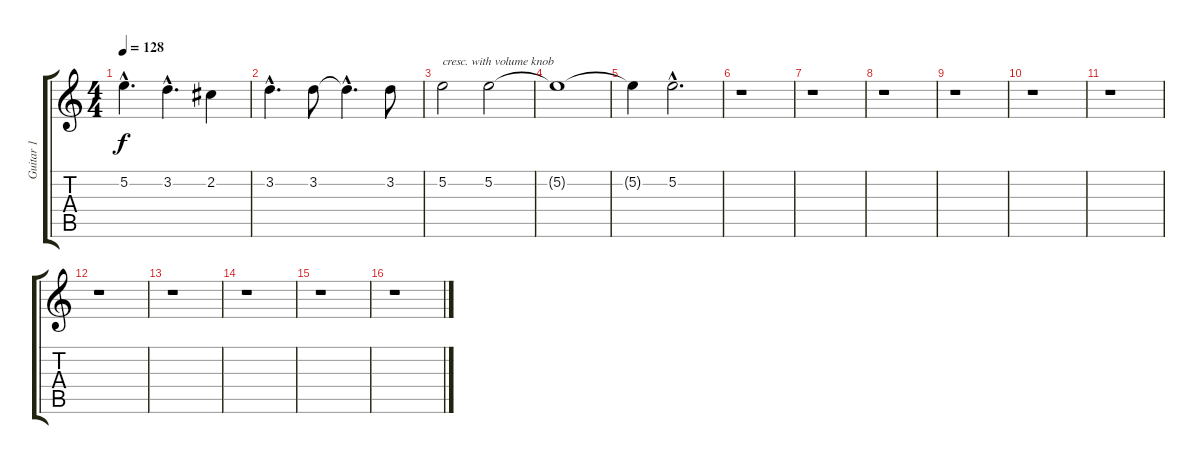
\track ("Guitar 1" "Guitar 1") {instrument electricguitarclean}
\staff {score tabs}
\tuning (E4 B3 G3 D3 A2 E2) {hide}
\ts (4 4)
\tempo 128
\clef g2
\ks c
5.2{hac}.4{d dy f} 3.2{hac}.4{d} 2.2.4 |
3.2{hac}.4{d} 3.2.8 3.2{hac t}.4{d} 3.2.8 |
5.2.2{txt "cresc. with volume knob"} 5.2.2 |
5.2{t}.1 |
5.2{t}.4 5.2{hac}.2{d} |
r.1 |
r.1 |
r.1 |
r.1 |
r.1 |
r.1 |
r.1 |
r.1 |
r.1 |
r.1 |
r.1
